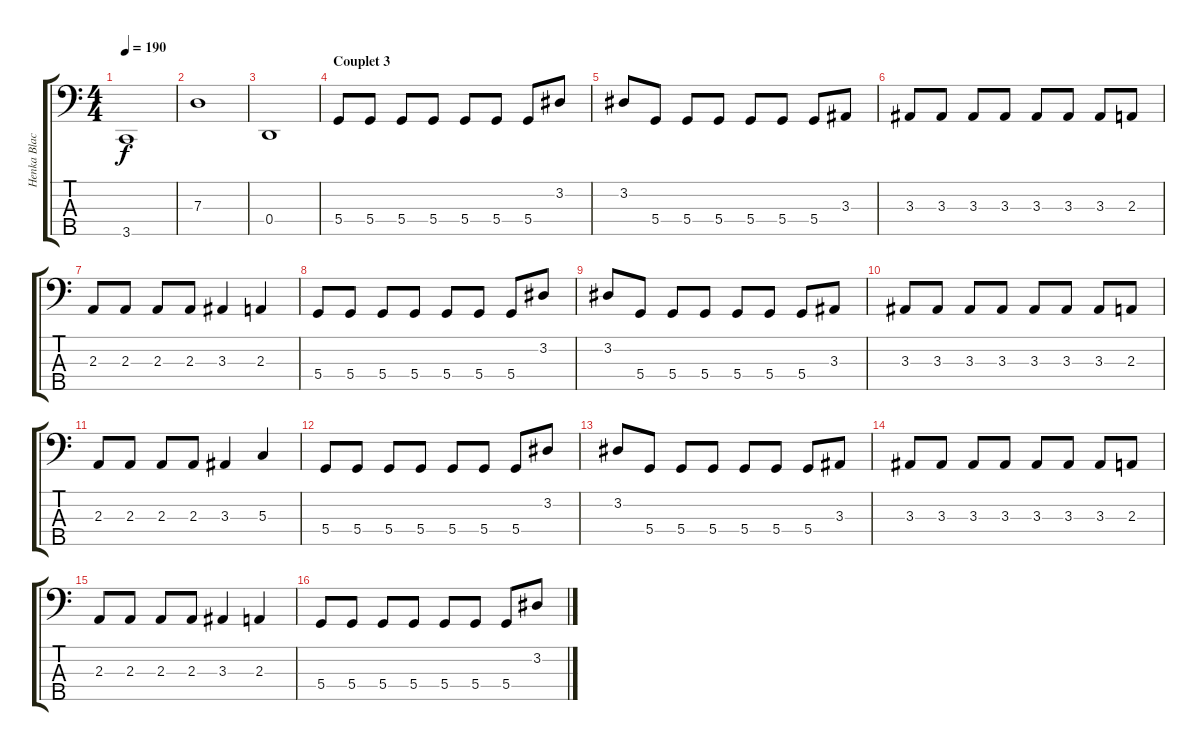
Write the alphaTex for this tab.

\track ("Henka Blacksmith (Bass)" "Henka Blac") {instrument electricbasspick}
\staff {score tabs}
\tuning (F2 C2 G1 D1 A0) {hide}
\ts (4 4)
\tempo 190
\clef f4
\ks c
3.5.1{dy f} |
7.3.1 |
0.4.1 |
\section ("" "Couplet 3")
5.4.8 5.4.8 5.4.8 5.4.8 5.4.8 5.4.8 5.4.8 3.2.8 |
3.2.8 5.4.8 5.4.8 5.4.8 5.4.8 5.4.8 5.4.8 3.3.8 |
3.3.8 3.3.8 3.3.8 3.3.8 3.3.8 3.3.8 3.3.8 2.3.8 |
2.3.8 2.3.8 2.3.8 2.3.8 3.3.4 2.3.4 |
5.4.8 5.4.8 5.4.8 5.4.8 5.4.8 5.4.8 5.4.8 3.2.8 |
3.2.8 5.4.8 5.4.8 5.4.8 5.4.8 5.4.8 5.4.8 3.3.8 |
3.3.8 3.3.8 3.3.8 3.3.8 3.3.8 3.3.8 3.3.8 2.3.8 |
2.3.8 2.3.8 2.3.8 2.3.8 3.3.4 5.3.4 |
5.4.8 5.4.8 5.4.8 5.4.8 5.4.8 5.4.8 5.4.8 3.2.8 |
3.2.8 5.4.8 5.4.8 5.4.8 5.4.8 5.4.8 5.4.8 3.3.8 |
3.3.8 3.3.8 3.3.8 3.3.8 3.3.8 3.3.8 3.3.8 2.3.8 |
2.3.8 2.3.8 2.3.8 2.3.8 3.3.4 2.3.4 |
5.4.8 5.4.8 5.4.8 5.4.8 5.4.8 5.4.8 5.4.8 3.2.8
